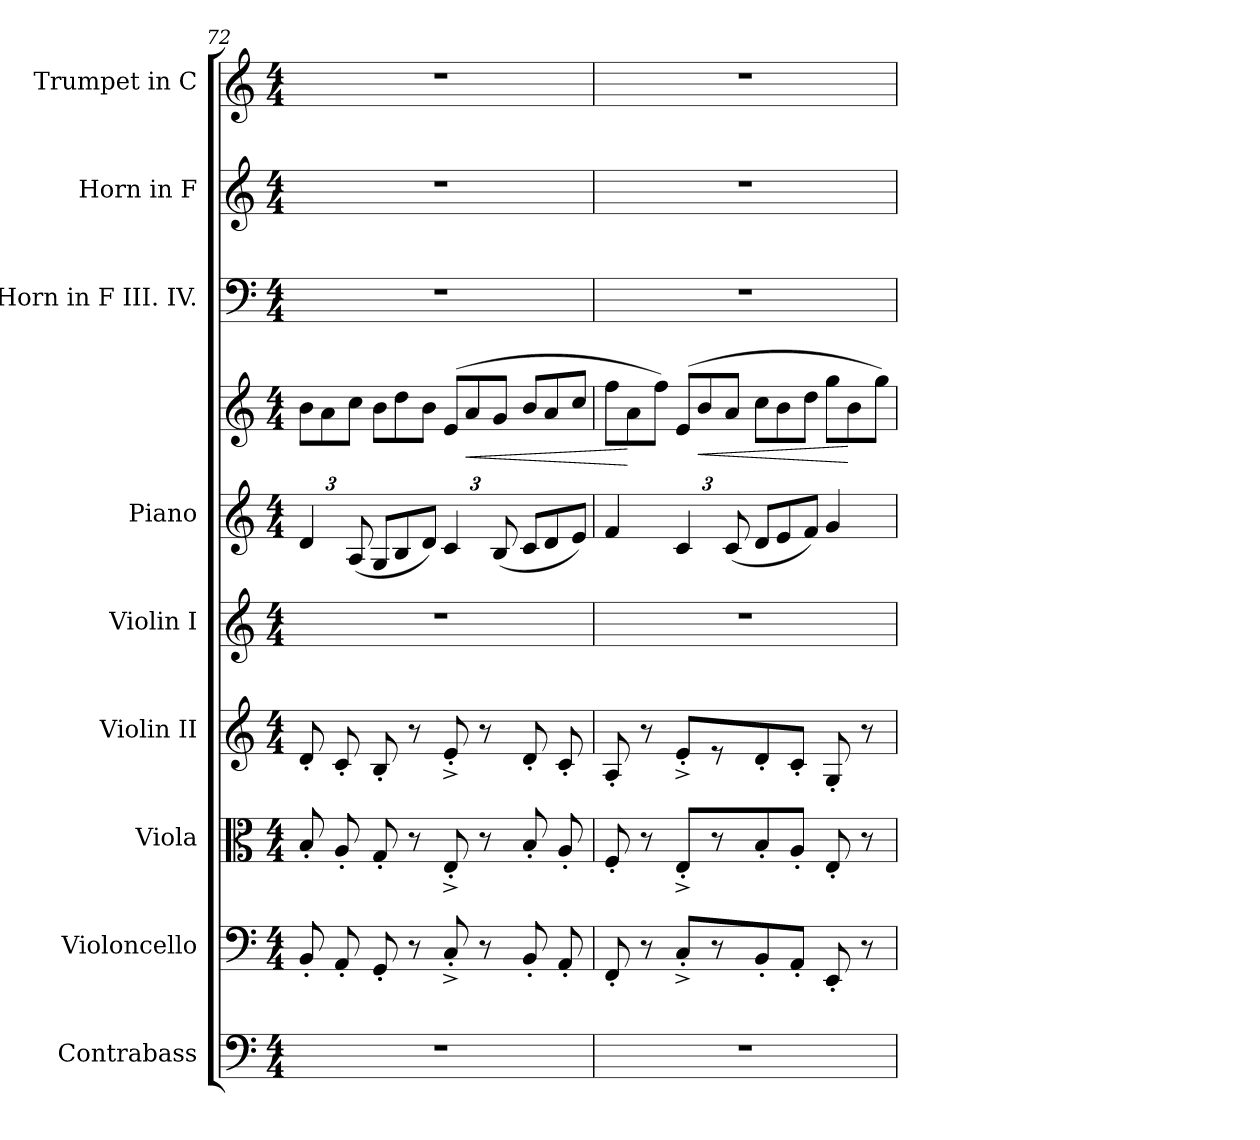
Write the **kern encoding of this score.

**kern	**kern	**kern	**kern	**kern	**kern	**kern	**dynam	**kern	**kern	**kern
*part9	*part8	*part7	*part6	*part5	*part4	*part4	*part4	*part3	*part2	*part1
*staff10	*staff9	*staff8	*staff7	*staff6	*staff5	*staff4	*staff4/5	*staff3	*staff2	*staff1
*I"Contrabass	*I"Violoncello	*I"Viola	*I"Violin II	*I"Violin I	*I"Piano	*	*	*I"Horn in F III. IV.	*I"Horn in F	*I"Trumpet in C
*I'Cb.	*I'Vc.	*I'Vla.	*I'Vln. II	*I'Vln. I	*I'Pno	*	*	*I'Hn.	*I'Hn.	*
*clefF4	*clefF4	*clefC3	*clefG2	*clefG2	*clefG2	*clefG2	*	*clefF4	*clefG2	*clefG2
*ITrd7c12	*	*	*	*	*	*	*	*ITrd4c7	*ITrd4c7	*
*k[]	*k[]	*k[]	*k[]	*k[]	*k[]	*k[]	*	*	*	*k[]
*C:	*C:	*C:	*C:	*C:	*C:	*C:	*	*	*	*C:
*M4/4	*M4/4	*M4/4	*M4/4	*M4/4	*M4/4	*M4/4	*	*M4/4	*M4/4	*M4/4
*	*	*	*	*	*Xbrackettup	*Xtuplet	*	*	*	*
=72	=72	=72	=72	=72	=72	=72	=72	=72	=72	=72
1r	8BB'	8B'	8d'	1r	6d	12bL	.	1r	1r	1r
.	.	.	.	.	.	12a	.	.	.	.
.	8AA'	8A'	8c'	.	.	.	.	.	.	.
.	.	.	.	.	(12A	12ccJ	.	.	.	.
*	*	*	*	*	*Xtuplet	*	*	*	*	*
.	8GG'	8G'	8B'	.	12GL	12bL	.	.	.	.
.	.	.	.	.	12B	12dd	.	.	.	.
.	8r	8r	8r	.	.	.	.	.	.	.
.	.	.	.	.	12dJ)	12bJ	.	.	.	.
*	*	*	*	*	*tuplet	*	*	*	*	*
.	8C'^	8E'^	8e'^	.	6c	(12eL	.	.	.	.
!	!	!	!	!	!	!	!LO:HP:b	!	!	!
.	.	.	.	.	.	12a	<	.	.	.
.	8r	8r	8r	.	.	.	.	.	.	.
.	.	.	.	.	(12B	12gJ	.	.	.	.
*	*	*	*	*	*Xtuplet	*	*	*	*	*
.	8BB'	8B'	8d'	.	12cL	12b/L	.	.	.	.
.	.	.	.	.	12d	12a	.	.	.	.
.	8AA'	8A'	8c'	.	.	.	.	.	.	.
.	.	.	.	.	12eJ)	12ccJ	.	.	.	.
=73	=73	=73	=73	=73	=73	=73	=73	=73	=73	=73
1r	8FF'	8F'	8A'	1r	4f	12ffL	.	1r	1r	1r
.	.	.	.	.	.	12a	[	.	.	.
.	8r	8r	8r	.	.	.	.	.	.	.
.	.	.	.	.	.	12ffJ)	.	.	.	.
*	*	*	*	*	*tuplet	*	*	*	*	*
.	8C'^L	8E'^L	8e'^L	.	6c	(12eL	.	.	.	.
!	!	!	!	!	!	!	!LO:HP:b	!	!	!
.	.	.	.	.	.	12b	<	.	.	.
.	8r	8r	8r	.	.	.	.	.	.	.
.	.	.	.	.	(12c	12aJ	.	.	.	.
*	*	*	*	*	*Xtuplet	*	*	*	*	*
.	8BB'	8B'	8d'	.	12dL	12ccL	.	.	.	.
.	.	.	.	.	12e	12b	.	.	.	.
.	8AA'J	8A'J	8c'J	.	.	.	.	.	.	.
.	.	.	.	.	12fJ)	12ddJ	.	.	.	.
.	8EE'	8E'	8G'	.	4g	12ggL	.	.	.	.
.	.	.	.	.	.	12b	[	.	.	.
.	8r	8r	8r	.	.	.	.	.	.	.
.	.	.	.	.	.	12ggJ)	.	.	.	.
=	=	=	=	=	=	=	=	=	=	=
*-	*-	*-	*-	*-	*-	*-	*-	*-	*-	*-
